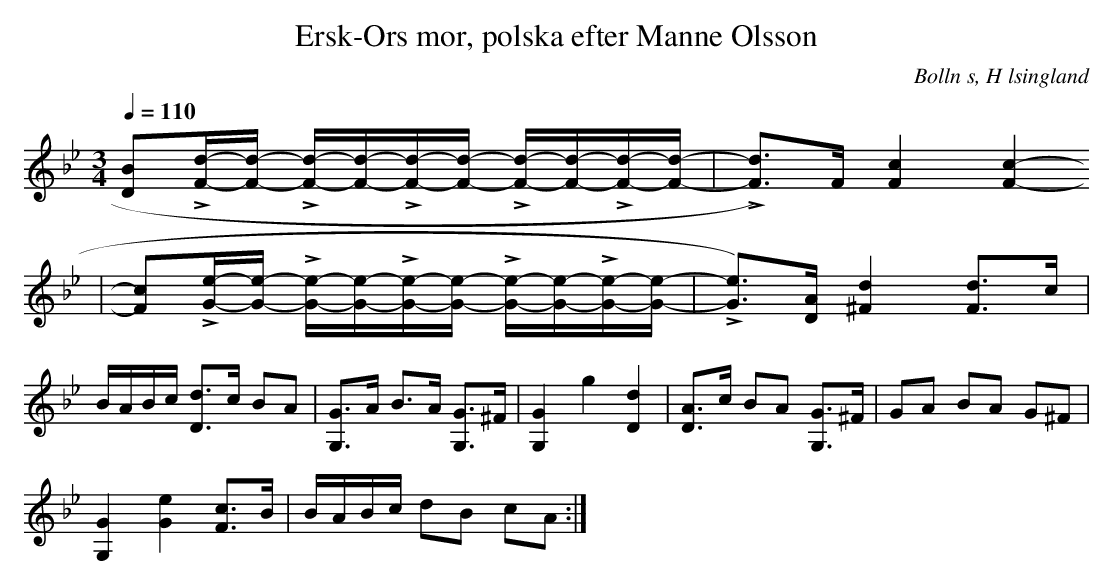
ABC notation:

X:1
T: Ersk-Ors mor, polska efter Manne Olsson
O:Bolln s, H lsingland
M:3/4
L:1/8
Q:1/4=110
K:Gm
[D B]L[F/d/]-[F/d/] - L[F/d/]-[F/d/]-L[F/d/]-[F/d/] - L[F/d/]-[F/d/]-L[F/d/]-[F/d/]-| L[F d])>F [-F2 c2] [F2 c2]-
|[F c]L[G/e/]-[G/e/] - L[G/e/]-[G/e/]-L[G/e/]-[G/e/] - L[G/e/]-[G/e/]-L[G/e/]-[G/e/]-| L[Ge])>[D A] [^F2 d2] [F d]>c|
B/A/B/c/ [D d]>c BA|[G, G]>A B>A [G, G]>^F|[G,2 G2] g2 [D2 d2]|[D A]>c BA [G, G]>^F|GA BA G^F|
[G,2 G2] [G2 e2] [F c]>B|B/A/B/c/ dB cA:|
